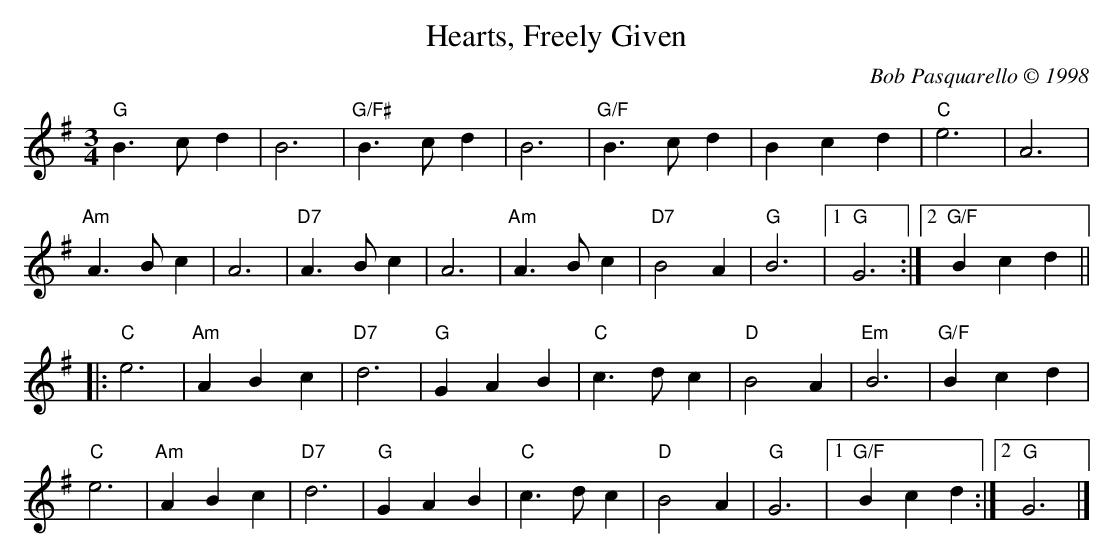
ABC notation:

X:1
T:Hearts, Freely Given
M:3/4
L:1/4
C:Bob Pasquarello © 1998
K:G
"G" B>cd|B3| "G/F#" B>cd|B3| "G/F"B>cd|Bcd|"C"e3|A3|
"Am"A>Bc|A3| "D7" A>Bc|A3| "Am" A>Bc| "D7" B2A| "G" B3|1"G" G3 :|2 "G/F" Bcd ||
|:"C" e3| "Am" ABc | "D7" d3| "G" GAB | "C" c>dc | "D" B2 A | "Em" B3 | "G/F" Bcd |
"C" e3| "Am" ABc | "D7" d3| "G" GAB | "C" c>dc | "D" B2 A | "G" G3 |1 "G/F" Bcd :|2 "G"G3|]
